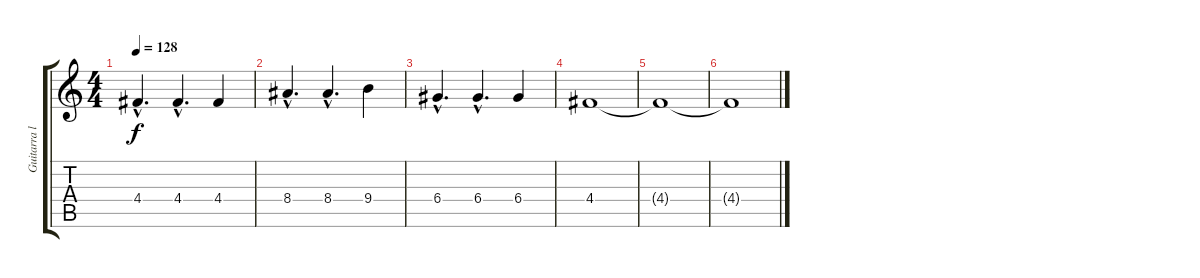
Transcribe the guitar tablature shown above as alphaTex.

\track ("Guitarra limpia" "Guitarra l") {instrument acousticguitarsteel}
\staff {score tabs}
\tuning (E4 B3 G3 D3 A2 E2) {hide}
\ts (4 4)
\tempo 128
\clef g2
\ks c
4.4{hac}.4{d dy f} 4.4{hac}.4{d} 4.4.4 |
8.4{hac}.4{d} 8.4{hac}.4{d} 9.4.4 |
6.4{hac}.4{d} 6.4{hac}.4{d} 6.4.4 |
4.4.1 |
4.4{t}.1 |
4.4{t}.1
